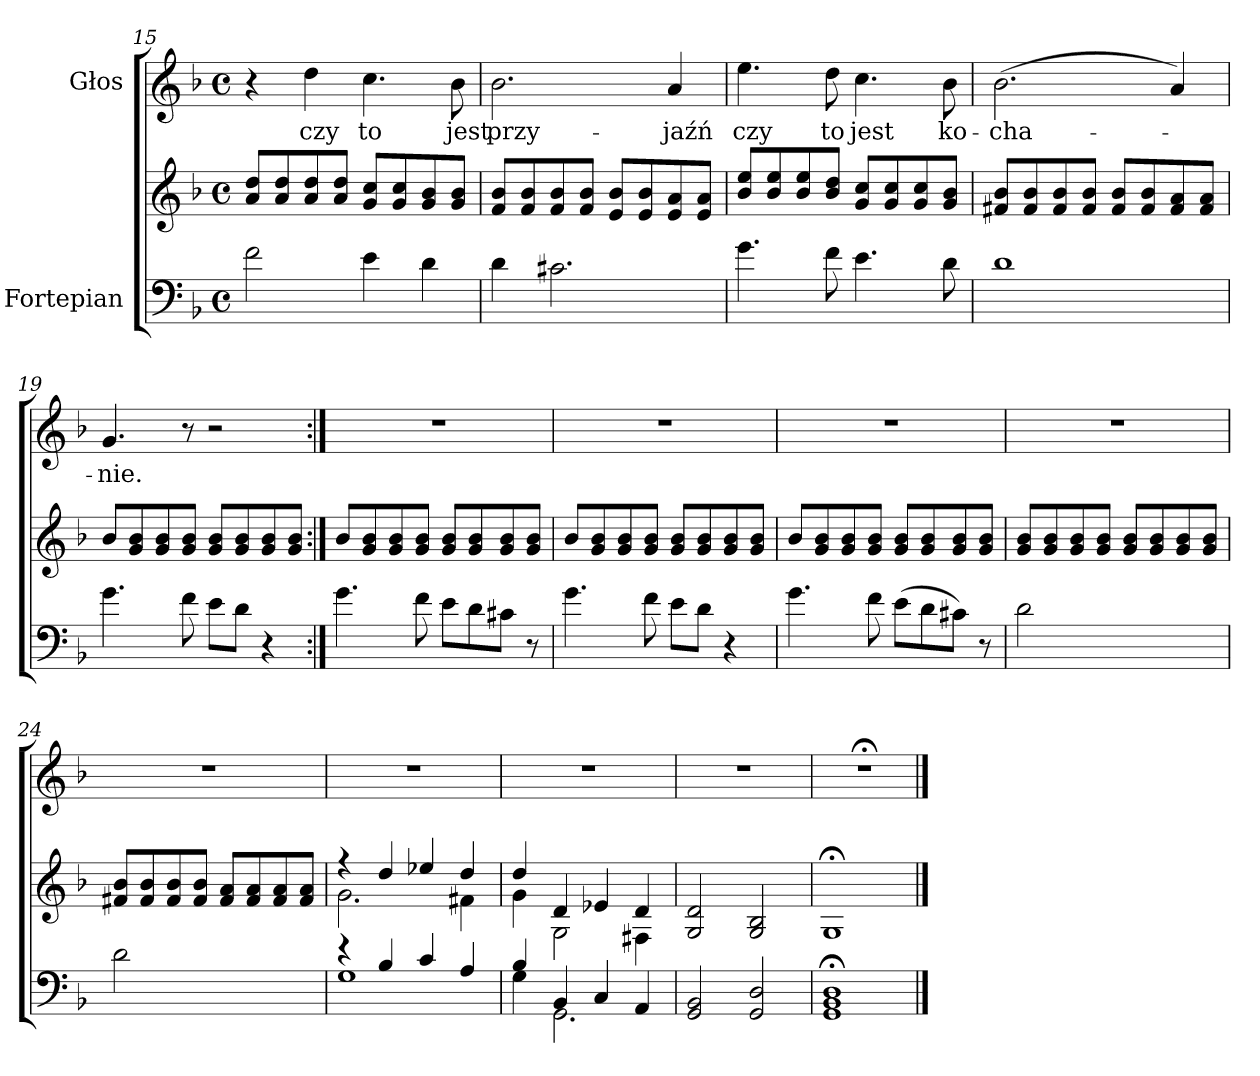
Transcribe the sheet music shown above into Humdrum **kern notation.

**kern	**kern	**kern	**text
*part2	*part2	*part1	*part1
*staff3	*staff2	*staff1	*staff1
*I"Fortepian	*	*I"Głos	*
*clefF4	*clefG2	*clefG2	*
*k[b-]	*k[b-]	*k[b-]	*
*M4/4	*M4/4	*M4/4	*
*met(c)	*met(c)	*met(c)	*
=15	=15	=15	=15
2f\	8a/ 8dd/L	4r	.
.	8a/ 8dd/	.	.
.	8a/ 8dd/	4dd\	czy
.	8a/ 8dd/J	.	.
4e\	8g/ 8cc/L	4.cc\	to
.	8g/ 8cc/	.	.
4d\	8g/ 8b-/	.	.
.	8g/ 8b-/J	8b-\	jest
=16	=16	=16	=16
4d\	8f/ 8b-/L	2.b-\	przy-
.	8f/ 8b-/	.	.
2.c#X\	8f/ 8b-/	.	.
.	8f/ 8b-/J	.	.
.	8e/ 8b-/L	.	.
.	8e/ 8b-/	.	.
.	8e/ 8a/	4a/	-jaźń
.	8e/ 8a/J	.	.
=17	=17	=17	=17
4.g\	8b-/ 8ee/L	4.ee\	czy
.	8b-/ 8ee/	.	.
.	8b-/ 8ee/	.	.
8f\	8b-/ 8dd/J	8dd\	to
4.e\	8g/ 8cc/L	4.cc\	jest
.	8g/ 8cc/	.	.
.	8g/ 8cc/	.	.
8d\	8g/ 8b-/J	8b-\	ko-
=18	=18	=18	=18
1d\	8f#X/ 8b-/L	(2.b-\	-cha-
.	8f#/ 8b-/	.	.
.	8f#/ 8b-/	.	.
.	8f#/ 8b-/J	.	.
.	8f#/ 8b-/L	.	.
.	8f#/ 8b-/	.	.
.	8f#/ 8a/	4a/)	.
.	8f#/ 8a/J	.	.
=19	=19	=19	=19
4.g\	8b-/L	4.g/	-nie.
.	8g/ 8b-/	.	.
.	8g/ 8b-/	.	.
8f\	8g/ 8b-/J	8r	.
8e\L	8g/ 8b-/L	2r	.
8d\J	8g/ 8b-/	.	.
4r	8g/ 8b-/	.	.
.	8g/ 8b-/J	.	.
=20:|!	=20:|!	=20:|!	=20:|!
4.g\	8b-/L	1r	.
.	8g/ 8b-/	.	.
.	8g/ 8b-/	.	.
8f\	8g/ 8b-/J	.	.
8e\L	8g/ 8b-/L	.	.
8d\	8g/ 8b-/	.	.
8c#X\J	8g/ 8b-/	.	.
8r	8g/ 8b-/J	.	.
=21	=21	=21	=21
4.g\	8b-/L	1r	.
.	8g/ 8b-/	.	.
.	8g/ 8b-/	.	.
8f\	8g/ 8b-/J	.	.
8e\L	8g/ 8b-/L	.	.
8d\J	8g/ 8b-/	.	.
4r	8g/ 8b-/	.	.
.	8g/ 8b-/J	.	.
=22	=22	=22	=22
4.g\	8b-/L	1r	.
.	8g/ 8b-/	.	.
.	8g/ 8b-/	.	.
8f\	8g/ 8b-/J	.	.
(>8e\L	8g/ 8b-/L	.	.
8d\	8g/ 8b-/	.	.
8c#X\J)	8g/ 8b-/	.	.
8r	8g/ 8b-/J	.	.
=23	=23	=23	=23
2d\	8g/ 8b-/L	1r	.
.	8g/ 8b-/	.	.
.	8g/ 8b-/	.	.
.	8g/ 8b-/J	.	.
2ryy	8g/ 8b-/L	.	.
.	8g/ 8b-/	.	.
.	8g/ 8b-/	.	.
.	8g/ 8b-/J	.	.
=24	=24	=24	=24
2d\	8f#X/ 8b-/L	1r	.
.	8f#/ 8b-/	.	.
.	8f#/ 8b-/	.	.
.	8f#/ 8b-/J	.	.
2ryy	8f#/ 8a/L	.	.
.	8f#/ 8a/	.	.
.	8f#/ 8a/	.	.
.	8f#/ 8a/J	.	.
=25	=25	=25	=25
*^	*^	*	*
4r	1G	4r	2.g\	1r	.
4B-/	.	4dd/	.	.	.
4c/	.	4ee-X/	.	.	.
4A/	.	4dd/	4f#X\	.	.
=26	=26	=26	=26	=26	=26
4B-/	4G\	4dd/	4g\	1r	.
4BB-/	2.GG\	4d/	2G\	.	.
4C/	.	4e-X/	.	.	.
4AA/	.	4d/	4F#X\	.	.
*v	*v	*	*	*	*
*	*v	*v	*	*
=27	=27	=27	=27
2GG/ 2BB-/	2G/ 2d/	1r	.
2GG/ 2D/	2G/ 2B-/	.	.
=28	=28	=28	=28
1GG;\ 1BB-;\ 1D;\	1G;</	1r;<	.
==	==	==	==
*-	*-	*-	*-
